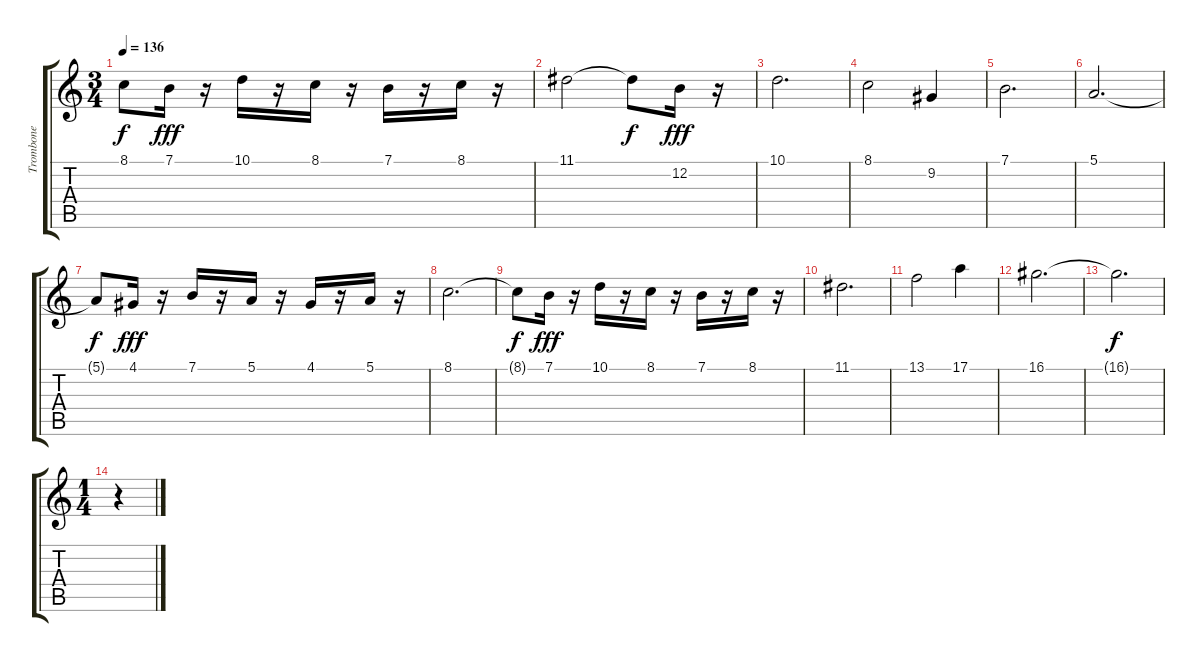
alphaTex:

\track ("Trombone" "Trombone") {instrument trombone}
\staff {score tabs}
\tuning (E4 B3 G3 D3 A2 E2) {hide}
\ts (3 4)
\tempo 136
\clef g2
\ks c
8.1{t}.8{dy f} 7.1.16{dy fff} r.16 10.1.16 r.16 8.1.16 r.16 7.1.16 r.16 8.1.16 r.16 |
11.1.2 11.1{t}.8{dy f} 12.2.16{dy fff} r.16 |
10.1.2{d} |
8.1.2 9.2.4 |
7.1.2{d} |
5.1.2{d} |
5.1{t}.8{dy f} 4.1.16{dy fff} r.16 7.1.16 r.16 5.1.16 r.16 4.1.16 r.16 5.1.16 r.16 |
8.1.2{d} |
8.1{t}.8{dy f} 7.1.16{dy fff volume 15} r.16 10.1.16{volume 14} r.16 8.1.16{volume 14} r.16 7.1.16{volume 13} r.16 8.1.16{volume 12} r.16 |
11.1.2{d volume 12} |
13.1.2{volume 8} 17.1.4{volume 6} |
16.1.2{d volume 4} |
16.1{t}.2{d dy f} |
\ts (1 4)
r.4
